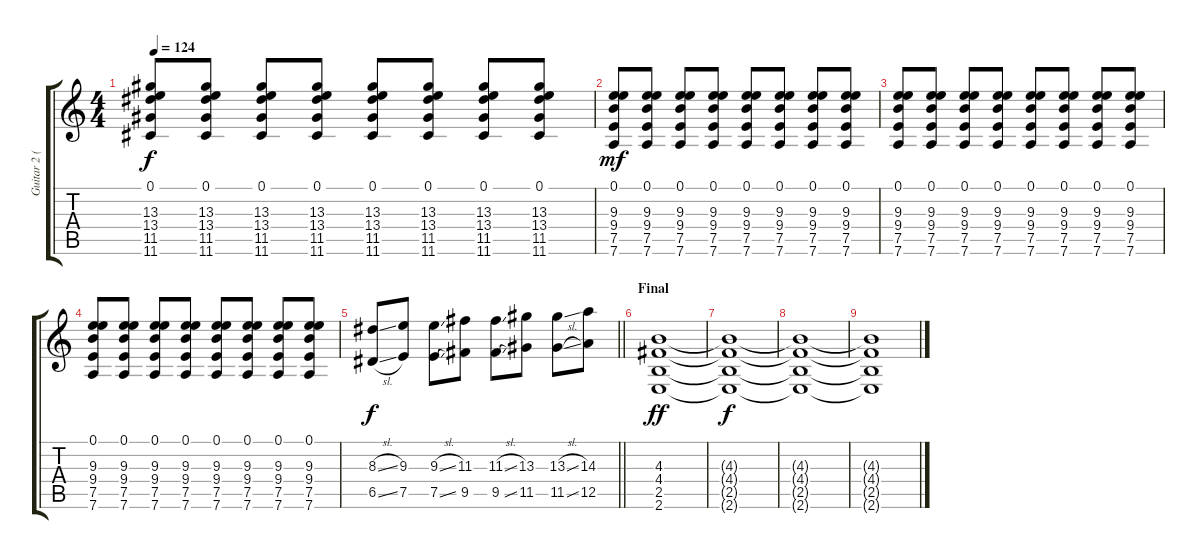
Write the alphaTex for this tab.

\track ("Guitar 2 (Joshua Brigham)" "Guitar 2 (") {instrument distortionguitar}
\staff {score tabs}
\tuning (E4 B3 G3 D3 A2 D2) {hide}
\ts (4 4)
\tempo 124
\clef g2
\ks c
(0.1 13.3 13.4 11.5 11.6).8{dy f} (0.1 13.3 13.4 11.5 11.6).8 (0.1 13.3 13.4 11.5 11.6).8 (0.1 13.3 13.4 11.5 11.6).8 (0.1 13.3 13.4 11.5 11.6).8 (0.1 13.3 13.4 11.5 11.6).8 (0.1 13.3 13.4 11.5 11.6).8 (0.1 13.3 13.4 11.5 11.6).8 |
(0.1 9.3 9.4 7.5 7.6).8{dy mf} (0.1 9.3 9.4 7.5 7.6).8 (0.1 9.3 9.4 7.5 7.6).8 (0.1 9.3 9.4 7.5 7.6).8 (0.1 9.3 9.4 7.5 7.6).8 (0.1 9.3 9.4 7.5 7.6).8 (0.1 9.3 9.4 7.5 7.6).8 (0.1 9.3 9.4 7.5 7.6).8 |
(0.1 9.3 9.4 7.5 7.6).8 (0.1 9.3 9.4 7.5 7.6).8 (0.1 9.3 9.4 7.5 7.6).8 (0.1 9.3 9.4 7.5 7.6).8 (0.1 9.3 9.4 7.5 7.6).8 (0.1 9.3 9.4 7.5 7.6).8 (0.1 9.3 9.4 7.5 7.6).8 (0.1 9.3 9.4 7.5 7.6).8 |
(0.1 9.3 9.4 7.5 7.6).8 (0.1 9.3 9.4 7.5 7.6).8 (0.1 9.3 9.4 7.5 7.6).8 (0.1 9.3 9.4 7.5 7.6).8 (0.1 9.3 9.4 7.5 7.6).8 (0.1 9.3 9.4 7.5 7.6).8 (0.1 9.3 9.4 7.5 7.6).8 (0.1 9.3 9.4 7.5 7.6).8 |
\barLineRight lightlight
(8.3{sl} 6.5{sl}).8{dy f} (9.3 7.5).8 (9.3{sl} 7.5{sl}).8 (11.3 9.5).8 (11.3{sl} 9.5{sl}).8 (13.3 11.5).8 (13.3{sl} 11.5{sl}).8 (14.3 12.5).8 |
\section ("" "Final")
(4.3 4.4 2.5 2.6).1{dy ff} |
(4.3{t} 4.4{t} 2.5{t} 2.6{t}).1{dy f} |
(4.3{t} 4.4{t} 2.5{t} 2.6{t}).1 |
(4.3{t} 4.4{t} 2.5{t} 2.6{t}).1
